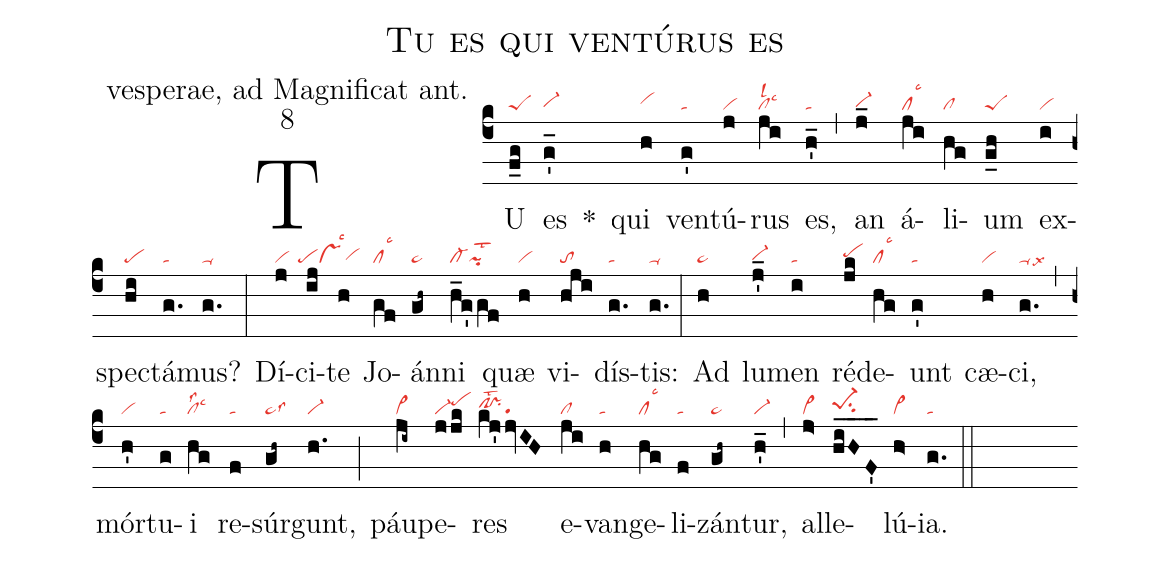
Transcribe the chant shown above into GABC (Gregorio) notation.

name: Tu es qui ventúrus es;
office-part: vesperae, ad Magnificat ant.;
mode: 8;
nabc-lines: 1;
%%
(c4)
TU(f_g|peS) es(g_'|vi-hg) *()
qui(h|vihh) ven(g'|ta)tú(j|vi)rus(ji|cllsc3lsl2) es,(h_'|ta) (,)
an(j_|vi-hg) á(ji|cllsc3)li(hg|cl)um(g_h|peS) ex(i|vi)spec(hi|pe)tá(g.|ta)mus?(g.|ta-) (:)
Dí(j|vi)ci(ij|``pevslsc3)te(h|//vihg) Jo(gf|cllsc3)án(gh~|ta>)ni(h_g'/gf|cl-pilst2) quæ(h|vi) vi(hji|to)dís(g.|ta)tis:(g.|ta-) (:)
Ad(h|ta>) lu(j_'|vi-hg)men(i|ta) réd(jk|pehh)e(hg|cllsc3)unt(g'|ta) cæ(h|vi)ci,(g.|ta-lsx6) (,)
mór(h'|vi)tu(g|ta)i(hg|cllsc3lss2) re(f|ta)súr(gh~|ta>lss3)gunt,(h.|vi-) (;)
páu(ji~|vi>)pe(j/jk|vi-pehi)res(kj'/jvIH|clhh!prhhlst2pu) e(ji|cl)van(h|ta)ge(hg|cllsc3)li(f|ta)zán(gh~|ta>)tur,(h_'|vi-) (,)
al(j>|vi>)le(hi_H_F'_|pe-1hhsu2)lú(h>|vi>)ia.(g.|ta) (::)
